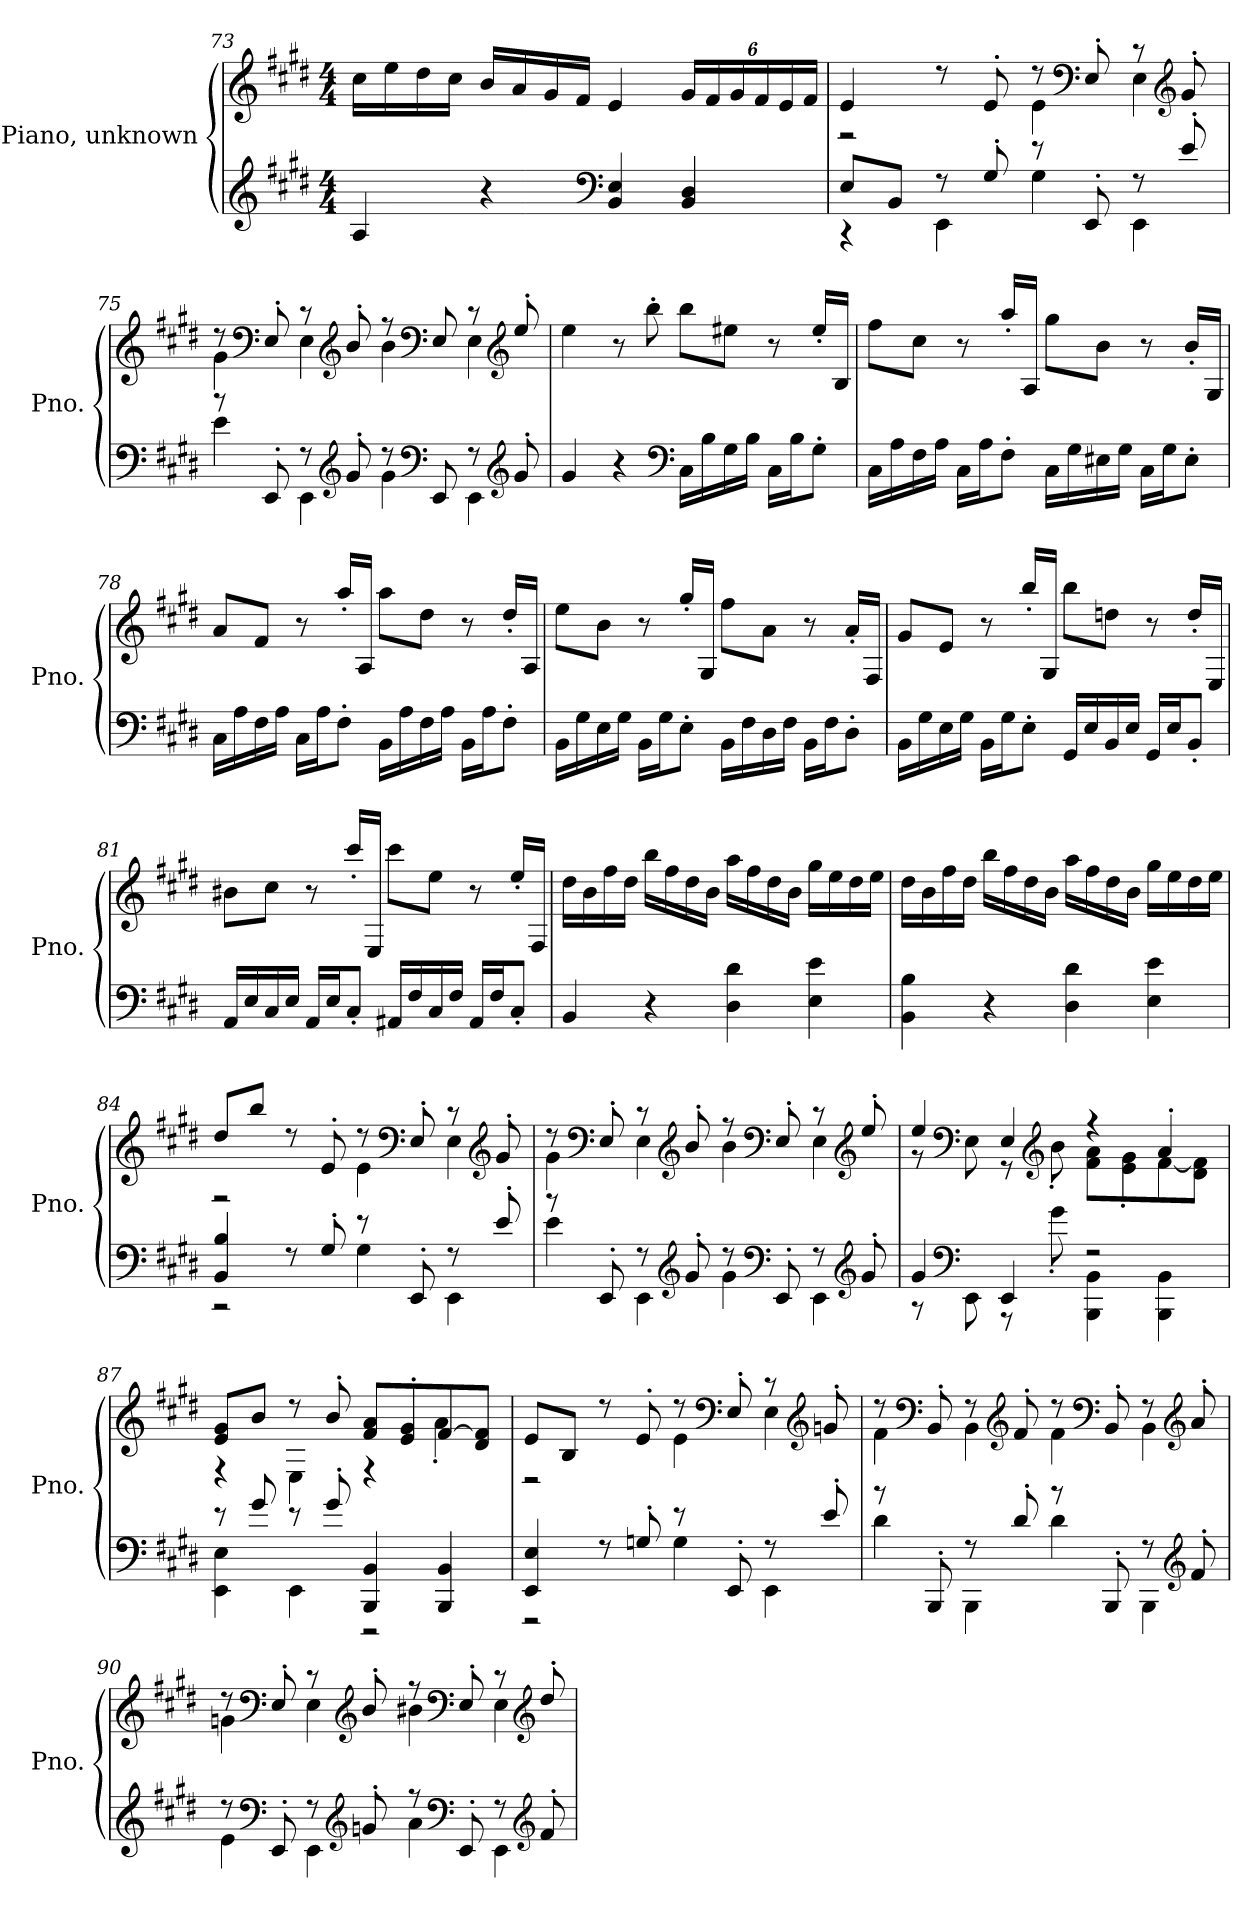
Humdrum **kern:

**kern	**kern
*part1	*part1
*staff2	*staff1
*I"Piano, unknown	*
*I'Pno.	*
*clefG2	*clefG2
*k[f#c#g#d#]	*k[f#c#g#d#]
*M4/4	*M4/4
=73	=73
4A/	16cc#\LL
.	16ee\
.	16dd#\
.	16cc#\JJ
4r	16b/LL
.	16a/
.	16g#/
.	16f#/JJ
*clefF4	*
4BB/ 4E/	4e/
*	*Xbrackettup
4BB/ 4D#/	24g#/LL
.	24f#/
.	24g#/
.	24f#/
.	24e/
.	24f#/JJ
!!LO:PB:g=z
=74	=74
*^	*^
8E/L	4r	4e/	2r
8BB/J	.	.	.
8r	4EE\	8r	.
8G#'/	.	8e'/	.
8r	4G#\	8r	4e\
*	*	*clefF4	*
8EE'/	.	8E'/	.
8r	4EE\	8r	4E\
*	*	*clefG2	*
8e'/	.	8g#'/	.
=75	=75	=75	=75
8r	4e\	8r	4g#\
*	*	*clefF4	*
8EE'/	.	8E'/	.
8r	4EE\	8r	4E\
*clefG2	*	*clefG2	*
8g#'/	.	8b'/	.
8r	4g#\	8r	4b\
*clefF4	*	*clefF4	*
8EE/	.	8E/	.
8r	4EE\	8r	4E\
*clefG2	*	*clefG2	*
8g#'/	.	8ee'/	.
*v	*v	*	*
*	*v	*v
!!LO:LB:g=z
=76	=76
4g#/	4ee\
4r	8r
.	8bb'\
*clefF4	*
16C#\LL	8bb\L
16B\	.
16G#\	8ee#X\J
16B\JJ	.
16C#\LL	8r
16B\J	.
8G#'\J	16ee#'/LL
.	16B/JJ
=77	=77
16C#\LL	8ff#\L
16A\	.
16F#\	8cc#\J
16A\JJ	.
16C#\LL	8r
16A\J	.
8F#'\J	16aa'/LL
.	16A/JJ
16C#\LL	8gg#\L
16G#\	.
16E#X\	8b\J
16G#\JJ	.
16C#\LL	8r
16G#\J	.
8E#'\J	16b'/LL
.	16G#/JJ
=78	=78
16C#\LL	8a/L
16A\	.
16F#\	8f#/J
16A\JJ	.
16C#\LL	8r
16A\J	.
8F#'\J	16aa'/LL
.	16A/JJ
16BB\LL	8aa\L
16A\	.
16F#\	8dd#\J
16A\JJ	.
16BB\LL	8r
16A\J	.
8F#'\J	16dd#'/LL
.	16A/JJ
!!LO:LB:g=z
=79	=79
16BB\LL	8ee\L
16G#\	.
16E\	8b\J
16G#\JJ	.
16BB\LL	8r
16G#\J	.
8E'\J	16gg#'/LL
.	16G#/JJ
16BB\LL	8ff#\L
16F#\	.
16D#\	8a\J
16F#\JJ	.
16BB\LL	8r
16F#\J	.
8D#'\J	16a'/LL
.	16F#/JJ
=80	=80
16BB\LL	8g#/L
16G#\	.
16E\	8e/J
16G#\JJ	.
16BB\LL	8r
16G#\J	.
8E'\J	16bb'/LL
.	16G#/JJ
16GG#/LL	8bb\L
16E/	.
16BB/	8ddn\J
16E/JJ	.
16GG#/LL	8r
16E/J	.
8BB'/J	16dd'/LL
.	16E/JJ
!!LO:LB:g=z
=81	=81
16AA/LL	8b#X\L
16E/	.
16C#/	8cc#\J
16E/JJ	.
16AA/LL	8r
16E/J	.
8C#'/J	16ccc#'/LL
.	16E/JJ
16AA#X/LL	8ccc#\L
16F#/	.
16C#/	8ee\J
16F#/JJ	.
16AA#/LL	8r
16F#/J	.
8C#'/J	16ee'/LL
.	16F#/JJ
=82	=82
4BB/	16dd#\LL
.	16b\
.	16ff#\
.	16dd#\JJ
4r	16bb\LL
.	16ff#\
.	16dd#\
.	16b\JJ
4D#\ 4d#\	16aa\LL
.	16ff#\
.	16dd#\
.	16b\JJ
4E\ 4e\	16gg#\LL
.	16ee\
.	16dd#\
.	16ee\JJ
!!LO:LB:g=z
=83	=83
4BB\ 4B\	16dd#\LL
.	16b\
.	16ff#\
.	16dd#\JJ
4r	16bb\LL
.	16ff#\
.	16dd#\
.	16b\JJ
4D#\ 4d#\	16aa\LL
.	16ff#\
.	16dd#\
.	16b\JJ
4E\ 4e\	16gg#\LL
.	16ee\
.	16dd#\
.	16ee\JJ
=84	=84
*^	*^
4BB/ 4B/	2r	8dd#/L	2r
.	.	8bb/J	.
8r	.	8r	.
8G#'/	.	8e'/	.
8r	4G#\	8r	4e\
*	*	*clefF4	*
8EE'/	.	8E'/	.
8r	4EE\	8r	4E\
*	*	*clefG2	*
8e'/	.	8g#'/	.
!!LO:LB:g=z	!!
=85	=85	=85	=85
8r	4e\	8r	4g#\
*	*	*clefF4	*
8EE'/	.	8E'/	.
8r	4EE\	8r	4E\
*clefG2	*	*clefG2	*
8g#'/	.	8b'/	.
8r	4g#\	8r	4b\
*clefF4	*	*clefF4	*
8EE'/	.	8E'/	.
8r	4EE\	8r	4E\
*clefG2	*	*clefG2	*
8g#'/	.	8ee'/	.
=86	=86	=86	=86
4g#/	8r	4ee/	8r
*clefF4	*	*clefF4	*
.	8EE\	.	8E\
4EE/	8r	4E/	8r
*	*	*clefG2	*
.	8g#'\	.	8b'\
2r	4BBB\ 4BB\	4r	8f#\ 8a\L
.	.	.	8e\' 8g#\'
.	4BBB\ 4BB\	4a'/	[8f#\
.	.	.	8d#\ 8f#\]J
=87	=87	=87	=87
8r	4EE\ 4E\	8e/ 8g#/L	4r
8g#/	.	8b/J	.
8r	4EE\	8r	4E\
8g#'/	.	8b'/	.
4BBB/ 4BB/	2r	8f#/ 8a/L	4r
.	.	8e/' 8g#/'	.
4BBB/ 4BB/	.	[8f#/	4a'\
.	.	8d#/ 8f#/]J	.
!!LO:PB:g=z	!!
=88	=88	=88	=88
4EE/ 4E/	2r	8e/L	2r
.	.	8B/J	.
8r	.	8r	.
8Gn'/	.	8e'/	.
8r	4G\	8r	4e\
*	*	*clefF4	*
8EE'/	.	8E'/	.
8r	4EE\	8r	4E\
*	*	*clefG2	*
8e'/	.	8gn'/	.
=89	=89	=89	=89
8r	4d#\	8r	4f#\
*	*	*clefF4	*
8BBB'/	.	8BB'/	.
8r	4BBB\	8r	4BB\
*	*	*clefG2	*
8d#'/	.	8f#'/	.
8r	4d#\	8r	4f#\
*	*	*clefF4	*
8BBB'/	.	8BB'/	.
8r	4BBB\	8r	4BB\
*clefG2	*	*clefG2	*
8f#'/	.	8a'/	.
!!LO:LB:g=z	!!
=90	=90	=90	=90
8r	4e\	8r	4gn\
*clefF4	*	*clefF4	*
8EE'/	.	8E'/	.
8r	4EE\	8r	4E\
*clefG2	*	*clefG2	*
8gn'/	.	8b'/	.
8r	4a\	8r	4b#X\
*clefF4	*	*clefF4	*
8EE'/	.	8E'/	.
8r	4EE\	8r	4E\
*clefG2	*	*clefG2	*
8f#'/	.	8dd#'/	.
*v	*v	*	*
*	*v	*v
=	=
*-	*-
